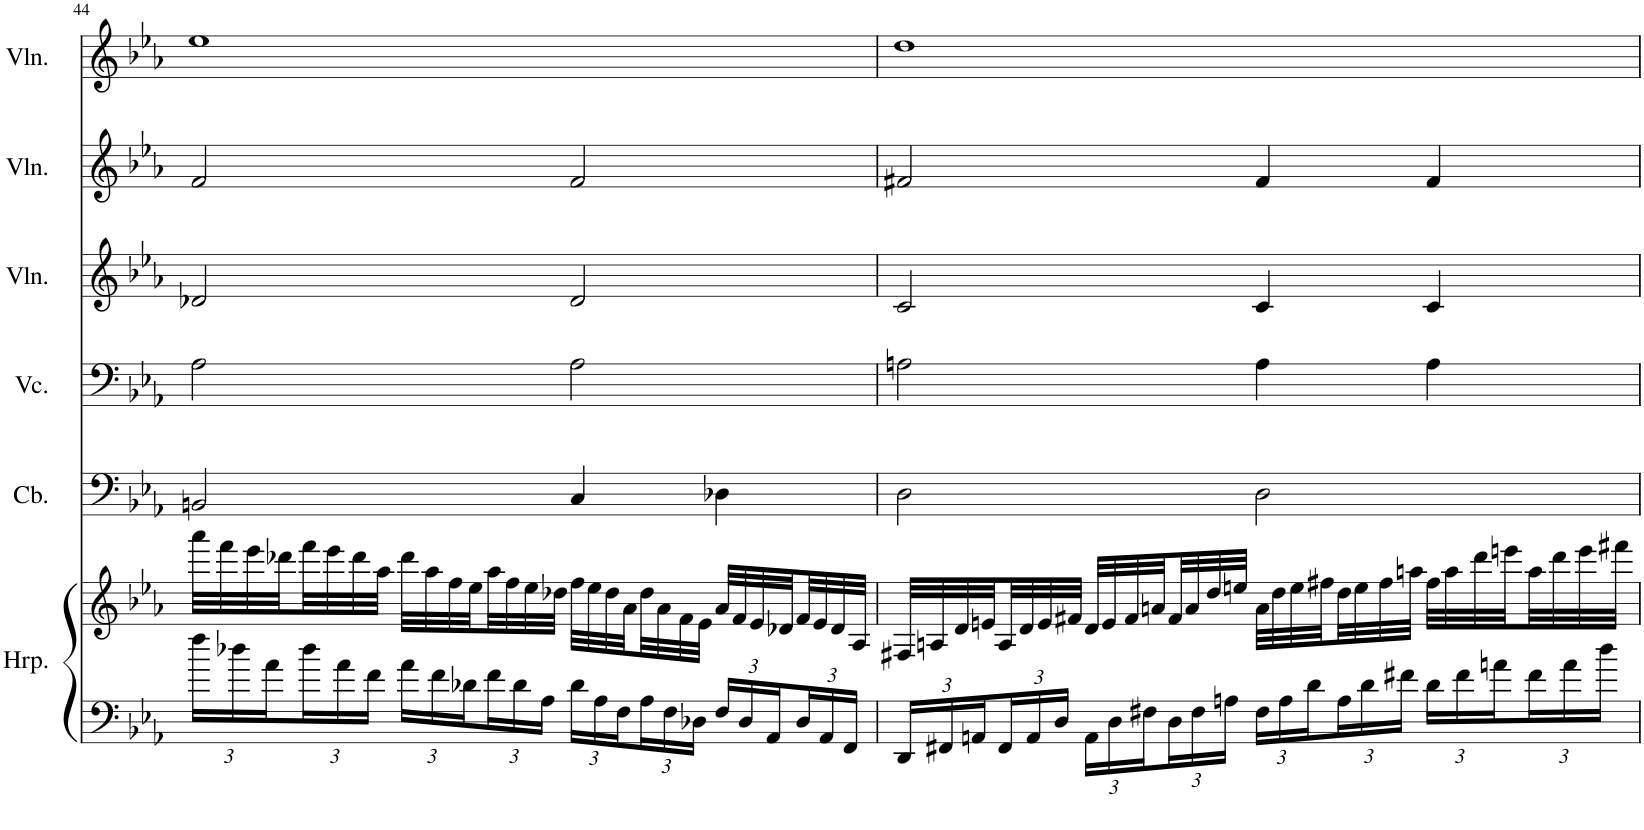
**kern	**kern	**kern	**kern	**kern	**kern	**kern
*part6	*part6	*part5	*part4	*part3	*part2	*part1
*staff7	*staff6	*staff5	*staff4	*staff3	*staff2	*staff1
*I"Harp	*	*I"Contrabass	*I"Violoncello	*I"Violin	*I"Violin	*I"Violin
*I'Hrp.	*	*I'Cb.	*I'Vc.	*I'Vln.	*I'Vln.	*I'Vln.
!!LO:PB:g=z
*clefF4	*clefG2	*clefF4	*clefF4	*clefG2	*clefG2	*clefG2
*	*	*Trd7c12	*	*	*	*
*k[b-e-a-]	*k[b-e-a-]	*k[b-e-a-]	*k[b-e-a-]	*k[b-e-a-]	*k[b-e-a-]	*k[b-e-a-]
*M4/4	*M4/4	*M4/4	*M4/4	*M4/4	*M4/4	*M4/4
*Xbrackettup	*	*	*	*	*	*
=44	=44	=44	=44	=44	=44	=44
24ff\LL	32aaa-\LLL	2BBn/	2A-\	2d-X/	2f/	1ee-
.	32fff\	.	.	.	.	.
24dd-X\	.	.	.	.	.	.
.	32eee-\	.	.	.	.	.
24a-\	.	.	.	.	.	.
.	32ddd-X\	.	.	.	.	.
24dd-\	32fff\	.	.	.	.	.
.	32eee-\	.	.	.	.	.
24a-\	.	.	.	.	.	.
.	32ddd-\	.	.	.	.	.
24f\JJ	.	.	.	.	.	.
.	32aa-\JJJ	.	.	.	.	.
24a-\LL	32ddd-\LLL	.	.	.	.	.
.	32aa-\	.	.	.	.	.
24f\	.	.	.	.	.	.
.	32ff\	.	.	.	.	.
24d-X\	.	.	.	.	.	.
.	32ee-\	.	.	.	.	.
24f\	32aa-\	.	.	.	.	.
.	32ff\	.	.	.	.	.
24d-\	.	.	.	.	.	.
.	32ee-\	.	.	.	.	.
24A-\JJ	.	.	.	.	.	.
.	32dd-X\JJJ	.	.	.	.	.
24d-\LL	32ff\LLL	4C/	2A-\	2d-/	2f/	.
.	32ee-\	.	.	.	.	.
24A-\	.	.	.	.	.	.
.	32dd-\	.	.	.	.	.
24F\	.	.	.	.	.	.
.	32a-\	.	.	.	.	.
24A-\	32dd-\	.	.	.	.	.
.	32a-\	.	.	.	.	.
24F\	.	.	.	.	.	.
.	32f\	.	.	.	.	.
24D-X\JJ	.	.	.	.	.	.
.	32e-\JJJ	.	.	.	.	.
24F/LL	32a-/LLL	4D-X\	.	.	.	.
.	32f/	.	.	.	.	.
24D-/	.	.	.	.	.	.
.	32e-/	.	.	.	.	.
24AA-/	.	.	.	.	.	.
.	32d-X/	.	.	.	.	.
24D-/	32f/	.	.	.	.	.
.	32e-/	.	.	.	.	.
24AA-/	.	.	.	.	.	.
.	32d-/	.	.	.	.	.
24FF/JJ	.	.	.	.	.	.
.	32A-/JJJ	.	.	.	.	.
=45	=45	=45	=45	=45	=45	=45
24DD/LL	32F#X/LLL	2D\	2An\	2c/	2f#X/	1dd
.	32An/	.	.	.	.	.
24FF#X/	.	.	.	.	.	.
.	32d/	.	.	.	.	.
24AAn/	.	.	.	.	.	.
.	32en/	.	.	.	.	.
24FF#/	32A/	.	.	.	.	.
.	32d/	.	.	.	.	.
24AA/	.	.	.	.	.	.
.	32e/	.	.	.	.	.
24D/JJ	.	.	.	.	.	.
.	32f#X/JJJ	.	.	.	.	.
24AA\LL	32d/LLL	.	.	.	.	.
.	32e/	.	.	.	.	.
24D\	.	.	.	.	.	.
.	32f#/	.	.	.	.	.
24F#X\	.	.	.	.	.	.
.	32an/	.	.	.	.	.
24D\	32f#/	.	.	.	.	.
.	32a/	.	.	.	.	.
24F#\	.	.	.	.	.	.
.	32dd/	.	.	.	.	.
24An\JJ	.	.	.	.	.	.
.	32een/JJJ	.	.	.	.	.
24F#\LL	32a\LLL	2D\	4A\	4c/	4f#/	.
.	32dd\	.	.	.	.	.
24A\	.	.	.	.	.	.
.	32ee\	.	.	.	.	.
24d\	.	.	.	.	.	.
.	32ff#X\	.	.	.	.	.
24A\	32dd\	.	.	.	.	.
.	32ee\	.	.	.	.	.
24d\	.	.	.	.	.	.
.	32ff#\	.	.	.	.	.
24f#X\JJ	.	.	.	.	.	.
.	32aan\JJJ	.	.	.	.	.
24d\LL	32ff#\LLL	.	4A\	4c/	4f#/	.
.	32aa\	.	.	.	.	.
24f#\	.	.	.	.	.	.
.	32ddd\	.	.	.	.	.
24an\	.	.	.	.	.	.
.	32eeen\	.	.	.	.	.
24f#\	32aa\	.	.	.	.	.
.	32ddd\	.	.	.	.	.
24a\	.	.	.	.	.	.
.	32eee\	.	.	.	.	.
24dd\JJ	.	.	.	.	.	.
.	32fff#X\JJJ	.	.	.	.	.
=	=	=	=	=	=	=
*-	*-	*-	*-	*-	*-	*-
